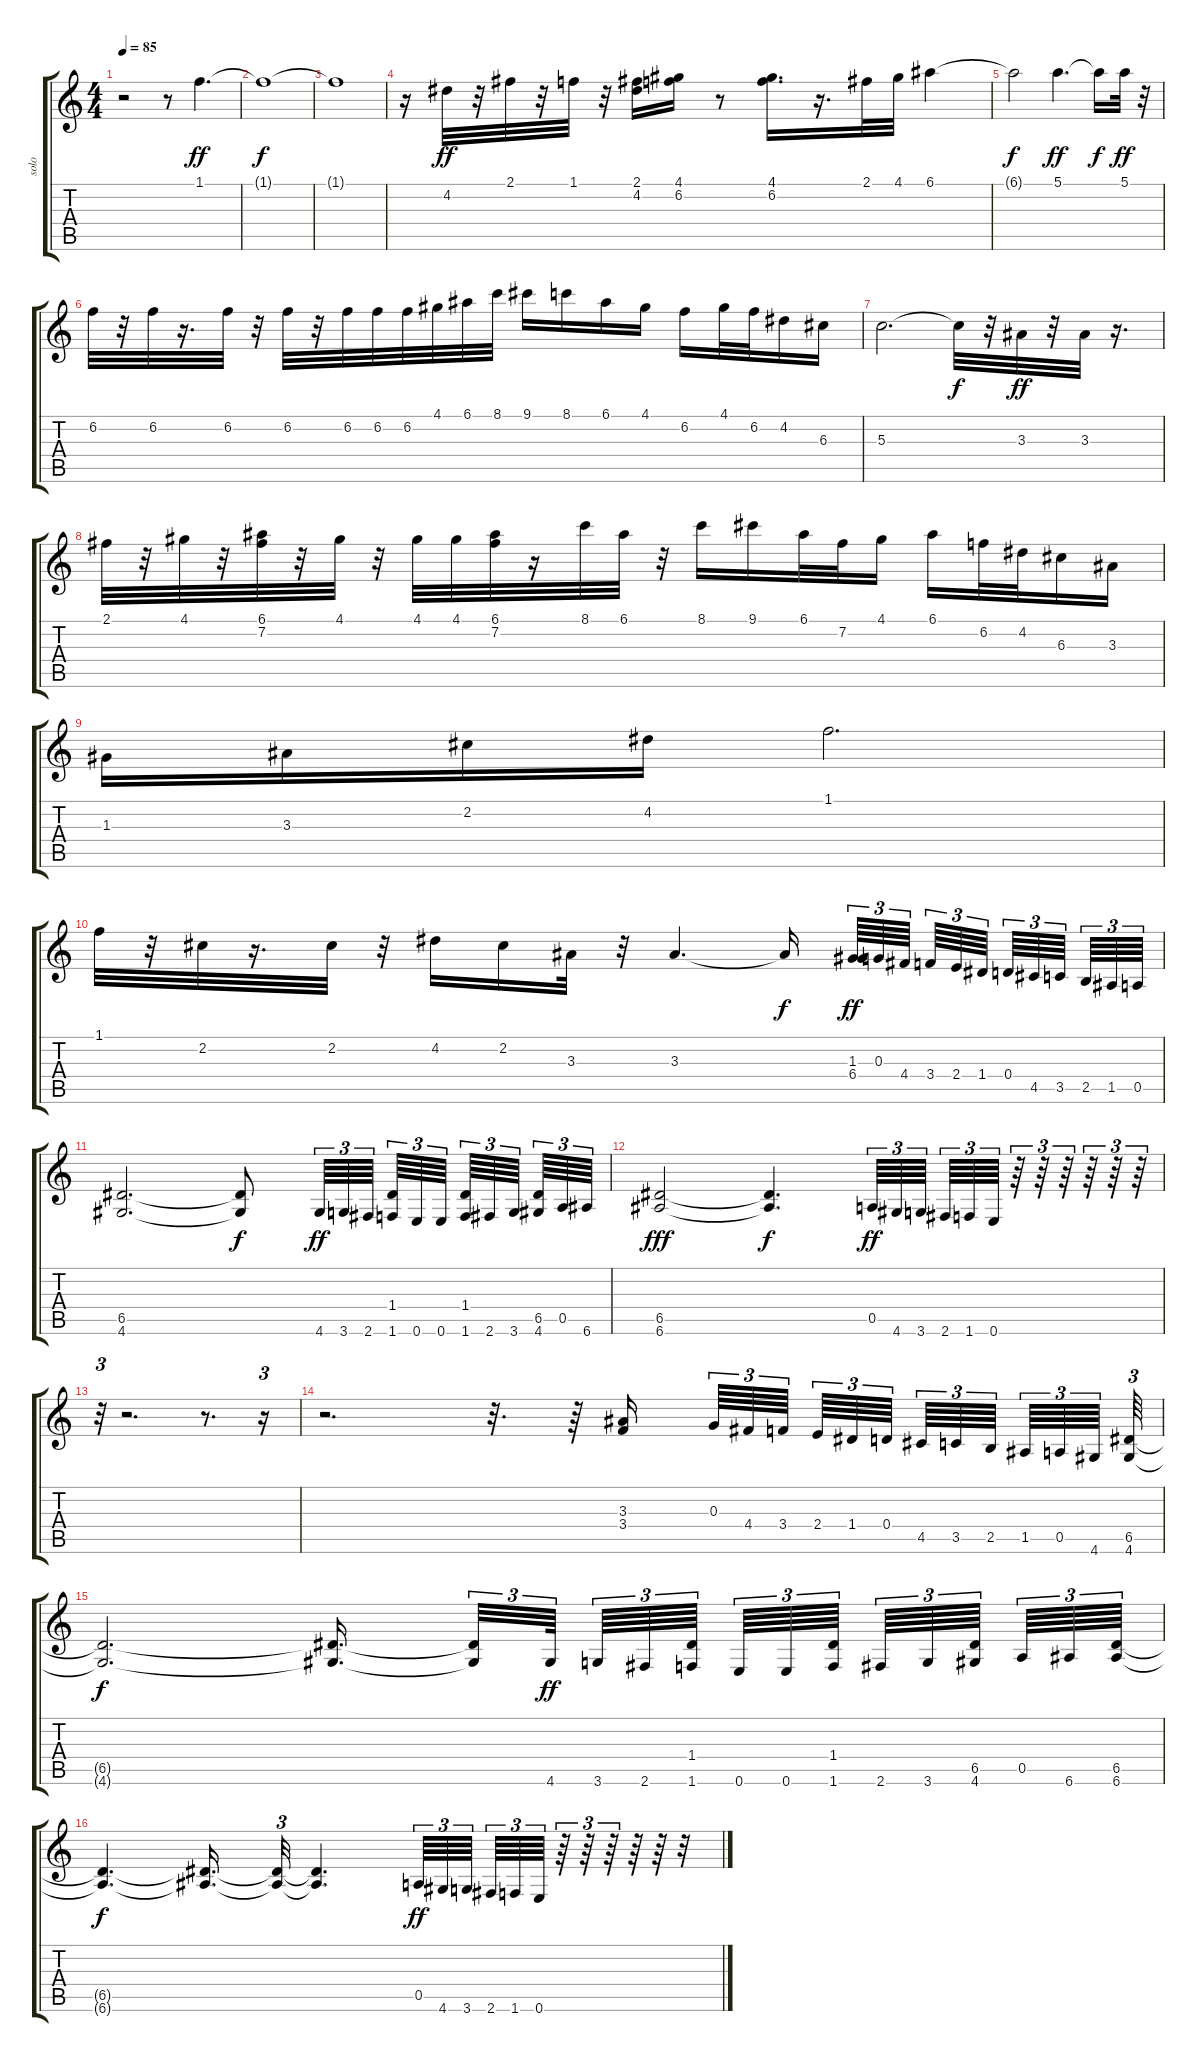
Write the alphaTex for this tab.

\track ("solo" "solo") {instrument distortionguitar}
\staff {score tabs}
\tuning (E4 B3 G3 D3 A2 E2) {hide}
\ts (4 4)
\tempo 85
\clef g2
\ks c
r.2{dy ff} r.8 1.1.4{d} |
1.1{t}.1{dy f} |
1.1{t}.1 |
r.16 4.2.32{dy ff volume 13} r.32 2.1.32 r.32 1.1.32 r.32 (2.1 4.2).16 (4.1 6.2).16 r.8 (4.1 6.2).16{d} r.16{d} 2.1.32 4.1.32 6.1.4 |
6.1{t}.2{dy f} 5.1.4{d dy ff volume 11} 5.1{t}.16{dy f} 5.1.32{dy ff} r.32 |
6.2.32{volume 13} r.32 6.2.32 r.16{d} 6.2.32 r.32 6.2.32 r.32 6.2.32 6.2.32 6.2.32 4.1.32 6.1.32 8.1.32 9.1.16 8.1.16 6.1.16 4.1.16 6.2.16 4.1.32 6.2.32 4.2.16 6.3.16 |
5.3.2{d} 5.3{t}.32{dy f} r.32 3.3.32{dy ff} r.32 3.3.32 r.16{d} |
2.1.32 r.32 4.1.32 r.32 (6.1 7.2).32 r.32 4.1.32 r.32 4.1.32 4.1.32 (6.1 7.2).32 r.16 8.1.32 6.1.32 r.32 8.1.16 9.1.16 6.1.32 7.2.32 4.1.16 6.1.16 6.2.32 4.2.32 6.3.16 3.3.16 |
1.3.16 3.3.16 2.2.16 4.2.16 1.1.2{d} |
1.1.32 r.32 2.2.32 r.16{d} 2.2.32 r.32 4.2.16 2.2.16 3.3.32 r.32 3.3.4{d} 3.3{t}.16{dy f} (1.3 6.4).64{tu (3 2) dy ff} 0.3.64{tu (3 2)} 4.4.64{tu (3 2)} 3.4.64{tu (3 2)} 2.4.64{tu (3 2)} 1.4.64{tu (3 2)} 0.4.64{tu (3 2)} 4.5.64{tu (3 2)} 3.5.64{tu (3 2)} 2.5.64{tu (3 2)} 1.5.64{tu (3 2)} 0.5.64{tu (3 2)} |
(6.5 4.6).2{d} (6.5{t} 4.6{t}).8{dy f} 4.6.64{tu (3 2) dy ff} 3.6.64{tu (3 2)} 2.6.64{tu (3 2)} (1.4 1.6).64{tu (3 2)} 0.6.64{tu (3 2)} 0.6.64{tu (3 2)} (1.4 1.6).64{tu (3 2)} 2.6.64{tu (3 2)} 3.6.64{tu (3 2)} (6.5 4.6).64{tu (3 2)} 0.5.64{tu (3 2)} 6.6.64{tu (3 2)} |
(6.5 6.6).2{dy fff} (6.5{t} 6.6{t}).4{d dy f} 0.5.64{tu (3 2) dy ff} 4.6.64{tu (3 2)} 3.6.64{tu (3 2)} 2.6.64{tu (3 2)} 1.6.64{tu (3 2)} 0.6.64{tu (3 2)} r.64{tu (3 2)} r.64{tu (3 2)} r.64{tu (3 2)} r.64{tu (3 2)} r.64{tu (3 2)} r.64{tu (3 2)} |
r.32{tu (3 2)} r.2{d} r.8{d} r.16{tu (3 2)} |
r.2{d} r.32{d} r.64 (3.3 3.4).16 0.3.64{tu (3 2)} 4.4.64{tu (3 2)} 3.4.64{tu (3 2)} 2.4.64{tu (3 2)} 1.4.64{tu (3 2)} 0.4.64{tu (3 2)} 4.5.64{tu (3 2)} 3.5.64{tu (3 2)} 2.5.64{tu (3 2)} 1.5.64{tu (3 2)} 0.5.64{tu (3 2)} 4.6.64{tu (3 2)} (6.5 4.6).64{tu (3 2)} |
(6.5{t} 4.6{t}).2{d dy f} (6.5{t} 4.6{t}).16{d} (6.5{t} 4.6{t}).32{tu (3 2)} 4.6.64{tu (3 2) dy ff} 3.6.64{tu (3 2)} 2.6.64{tu (3 2)} (1.4 1.6).64{tu (3 2)} 0.6.64{tu (3 2)} 0.6.64{tu (3 2)} (1.4 1.6).64{tu (3 2)} 2.6.64{tu (3 2)} 3.6.64{tu (3 2)} (6.5 4.6).64{tu (3 2)} 0.5.64{tu (3 2)} 6.6.64{tu (3 2)} (6.5 6.6).64{tu (3 2)} |
(6.5{t} 6.6{t}).4{d dy f} (6.5{t} 6.6{t}).16{d} (6.5{t} 6.6{t}).32{tu (3 2)} (6.5{t} 6.6{t}).4{d} 0.5.64{tu (3 2) dy ff} 4.6.64{tu (3 2)} 3.6.64{tu (3 2)} 2.6.64{tu (3 2)} 1.6.64{tu (3 2)} 0.6.64{tu (3 2)} r.64{tu (3 2)} r.64{tu (3 2)} r.64{tu (3 2)} r.64{tu (3 2)} r.64{tu (3 2)} r.32{tu (3 2)}
